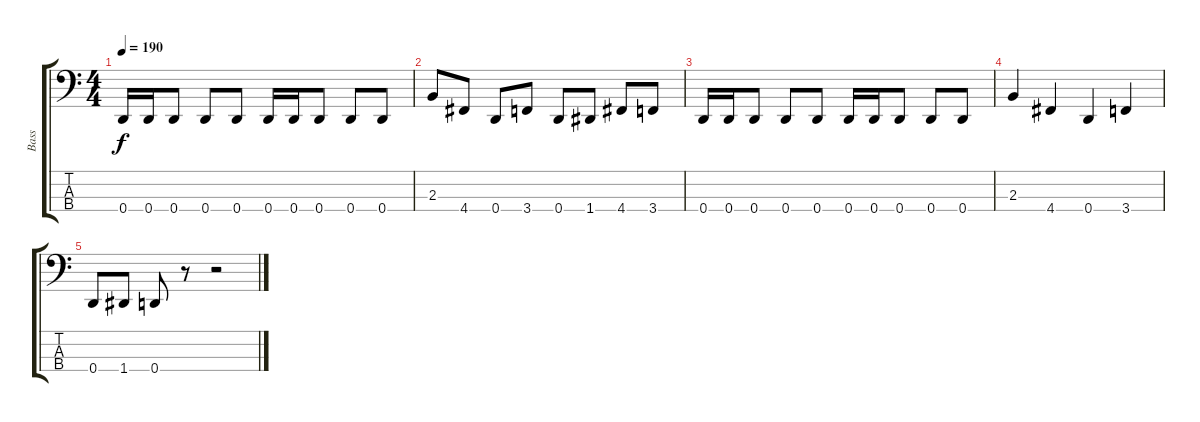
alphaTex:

\track ("Bass" "Bass") {instrument electricbassfinger}
\staff {score tabs}
\tuning (G2 D2 A1 D1) {hide}
\ts (4 4)
\tempo 190
\clef f4
\ks c
0.4.16{dy f} 0.4.16 0.4.8 0.4.8 0.4.8 0.4.16 0.4.16 0.4.8 0.4.8 0.4.8 |
2.3.8 4.4.8 0.4.8 3.4.8 0.4.8 1.4.8 4.4.8 3.4.8 |
0.4.16 0.4.16 0.4.8 0.4.8 0.4.8 0.4.16 0.4.16 0.4.8 0.4.8 0.4.8 |
2.3.4 4.4.4 0.4.4 3.4.4 |
0.4.8 1.4.8 0.4.8 r.8 r.2
